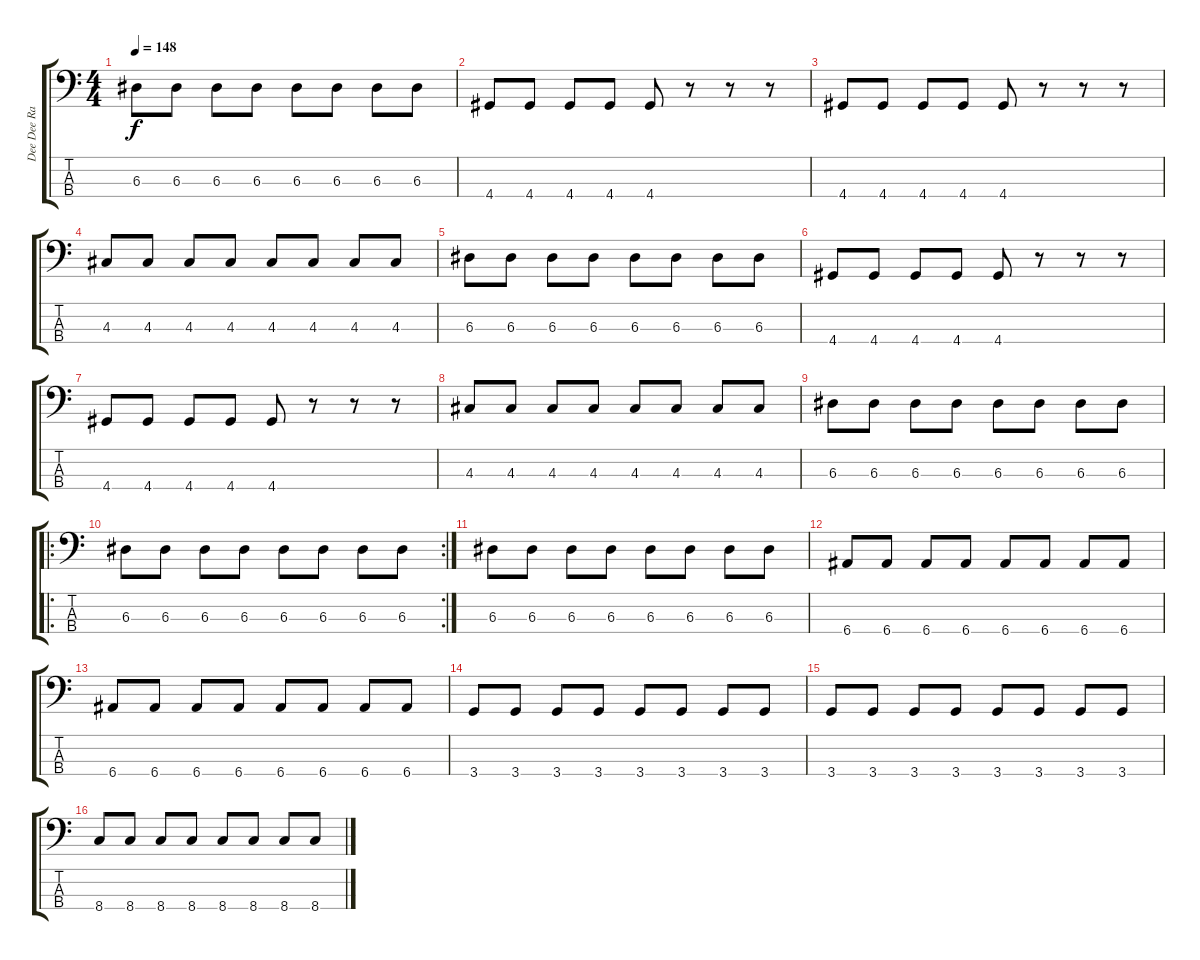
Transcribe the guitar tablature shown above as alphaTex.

\track ("Dee Dee Ramone" "Dee Dee Ra") {instrument electricbasspick}
\staff {score tabs}
\tuning (G2 D2 A1 E1) {hide}
\ts (4 4)
\tempo 148
\clef f4
\ks c
6.3.8{dy f} 6.3.8 6.3.8 6.3.8 6.3.8 6.3.8 6.3.8 6.3.8 |
4.4.8 4.4.8 4.4.8 4.4.8 4.4.8 r.8 r.8 r.8 |
4.4.8 4.4.8 4.4.8 4.4.8 4.4.8 r.8 r.8 r.8 |
4.3.8 4.3.8 4.3.8 4.3.8 4.3.8 4.3.8 4.3.8 4.3.8 |
6.3.8 6.3.8 6.3.8 6.3.8 6.3.8 6.3.8 6.3.8 6.3.8 |
4.4.8 4.4.8 4.4.8 4.4.8 4.4.8 r.8 r.8 r.8 |
4.4.8 4.4.8 4.4.8 4.4.8 4.4.8 r.8 r.8 r.8 |
4.3.8 4.3.8 4.3.8 4.3.8 4.3.8 4.3.8 4.3.8 4.3.8 |
6.3.8 6.3.8 6.3.8 6.3.8 6.3.8 6.3.8 6.3.8 6.3.8 |
\ro
\rc 2
6.3.8 6.3.8 6.3.8 6.3.8 6.3.8 6.3.8 6.3.8 6.3.8 |
6.3.8 6.3.8 6.3.8 6.3.8 6.3.8 6.3.8 6.3.8 6.3.8 |
6.4.8 6.4.8 6.4.8 6.4.8 6.4.8 6.4.8 6.4.8 6.4.8 |
6.4.8 6.4.8 6.4.8 6.4.8 6.4.8 6.4.8 6.4.8 6.4.8 |
3.4.8 3.4.8 3.4.8 3.4.8 3.4.8 3.4.8 3.4.8 3.4.8 |
3.4.8 3.4.8 3.4.8 3.4.8 3.4.8 3.4.8 3.4.8 3.4.8 |
8.4.8 8.4.8 8.4.8 8.4.8 8.4.8 8.4.8 8.4.8 8.4.8
